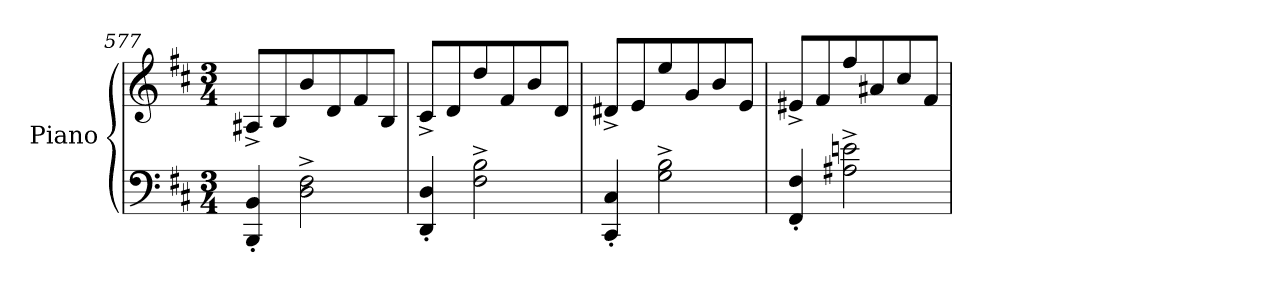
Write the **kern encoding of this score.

**kern	**kern
*part1	*part1
*staff2	*staff1
*I"Piano	*
*I'Pno	*
*clefF4	*clefG2
*k[f#c#]	*k[f#c#]
*M3/4	*M3/4
=577	=577
4BBB/' 4BB/'	8A#X^/L
.	8B/
2D\^ 2F#\^	8b/
.	8d/
.	8f#/
.	8B/J
=578	=578
4DD/' 4D/'	8c#^/L
.	8d/
2F#\^ 2B\^	8dd/
.	8f#/
.	8b/
.	8d/J
=579	=579
4CC#/' 4C#/'	8d#X^/L
.	8e/
2G\^ 2B\^	8ee/
.	8g/
.	8b/
.	8e/J
!!LO:LB:g=z
=580	=580
4FF#/' 4F#/'	8e#X^/L
.	8f#/
2A#X\^ 2en\^	8ff#/
.	8a#X/
.	8cc#/
.	8f#/J
=	=
*-	*-
